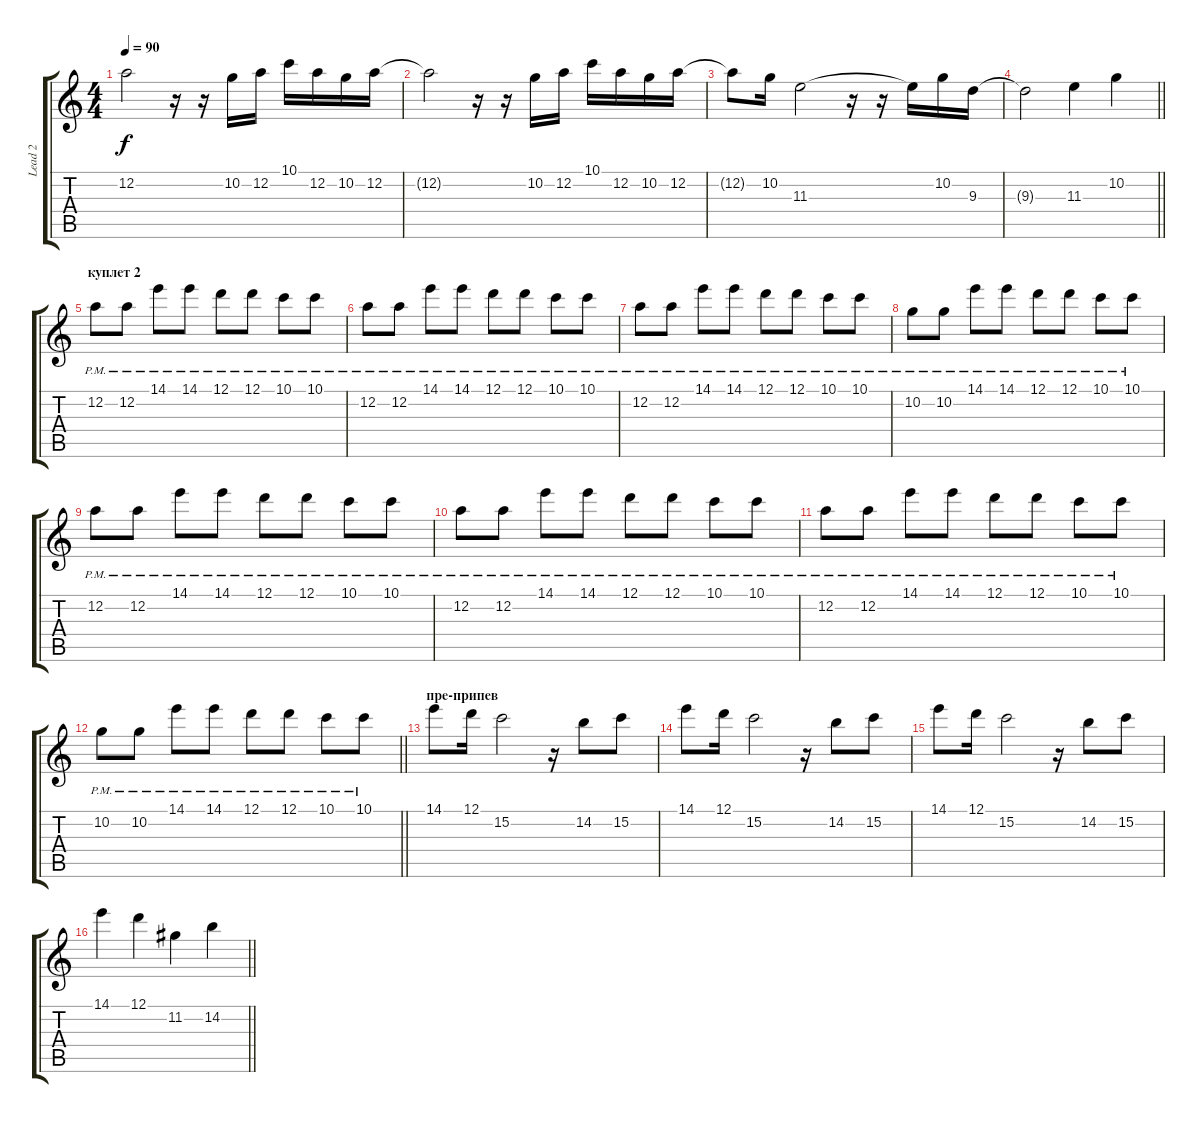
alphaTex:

\track ("Lead 2" "Lead 2") {instrument overdrivenguitar}
\staff {score tabs}
\tuning (D4 A3 F3 C3 G2 D2) {hide}
\ts (4 4)
\tempo 90
\clef g2
\ks c
12.2.2{dy f} r.16 r.16 10.2.16 12.2.16 10.1.16 12.2.16 10.2.16 12.2.16 |
12.2{t}.2 r.16 r.16 10.2.16 12.2.16 10.1.16 12.2.16 10.2.16 12.2.16 |
12.2{t}.8 10.2.16 11.3.2 r.16 r.16 11.3{t}.16 10.2.16 9.3.16 |
\barLineRight lightlight
9.3{t}.2 11.3.4 10.2.4 |
\section ("" "куплет 2")
12.2{pm}.8 12.2{pm}.8 14.1{pm}.8 14.1{pm}.8 12.1{pm}.8 12.1{pm}.8 10.1{pm}.8 10.1{pm}.8 |
12.2{pm}.8 12.2{pm}.8 14.1{pm}.8 14.1{pm}.8 12.1{pm}.8 12.1{pm}.8 10.1{pm}.8 10.1{pm}.8 |
12.2{pm}.8 12.2{pm}.8 14.1{pm}.8 14.1{pm}.8 12.1{pm}.8 12.1{pm}.8 10.1{pm}.8 10.1{pm}.8 |
10.2{pm}.8 10.2{pm}.8 14.1{pm}.8 14.1{pm}.8 12.1{pm}.8 12.1{pm}.8 10.1{pm}.8 10.1{pm}.8 |
12.2{pm}.8 12.2{pm}.8 14.1{pm}.8 14.1{pm}.8 12.1{pm}.8 12.1{pm}.8 10.1{pm}.8 10.1{pm}.8 |
12.2{pm}.8 12.2{pm}.8 14.1{pm}.8 14.1{pm}.8 12.1{pm}.8 12.1{pm}.8 10.1{pm}.8 10.1{pm}.8 |
12.2{pm}.8 12.2{pm}.8 14.1{pm}.8 14.1{pm}.8 12.1{pm}.8 12.1{pm}.8 10.1{pm}.8 10.1{pm}.8 |
\barLineRight lightlight
10.2{pm}.8 10.2{pm}.8 14.1{pm}.8 14.1{pm}.8 12.1{pm}.8 12.1{pm}.8 10.1{pm}.8 10.1{pm}.8 |
\section ("" "пре-припев")
14.1.8 12.1.16 15.2.2 r.16 14.2.8 15.2.8 |
14.1.8 12.1.16 15.2.2 r.16 14.2.8 15.2.8 |
14.1.8 12.1.16 15.2.2 r.16 14.2.8 15.2.8 |
\barLineRight lightlight
14.1.4 12.1.4 11.2.4 14.2.4
